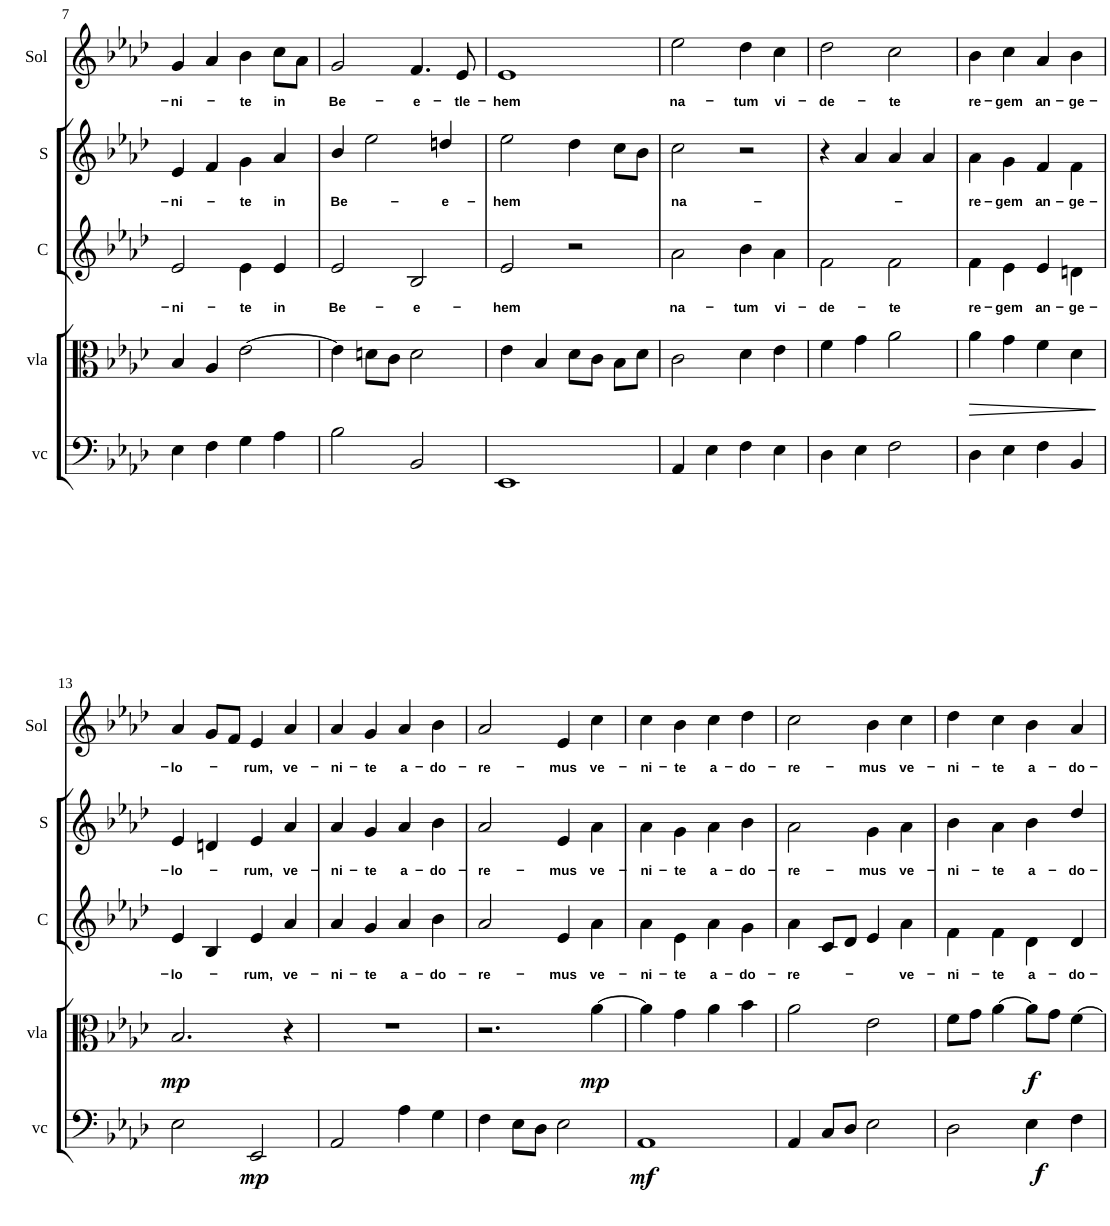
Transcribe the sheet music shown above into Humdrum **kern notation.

**kern	**dynam	**kern	**dynam	**kern	**text	**kern	**text	**kern	**text
*part5	*part5	*part4	*part4	*part3	*part3	*part2	*part2	*part1	*part1
*staff5	*staff5	*staff4	*staff4	*staff3	*staff3	*staff2	*staff2	*staff1	*staff1
*I"Violoncello	*	*I"Viola	*	*I"C	*	*I"S	*	*I"Solista	*
*I'vc	*	*I'vla	*	*I'C	*	*I'S	*	*I'Sol	*
!!LO:PB:g=z
*clefF4	*	*clefC3	*	*clefG2	*	*clefG2	*	*clefG2	*
*k[b-e-a-d-]	*	*k[b-e-a-d-]	*	*k[b-e-a-d-]	*	*k[b-e-a-d-]	*	*k[b-e-a-d-]	*
*M4/4	*	*M4/4	*	*M4/4	*	*M4/4	*	*M4/4	*
*met(c)	*	*met(c)	*	*met(c)	*	*met(c)	*	*met(c)	*
=7	=7	=7	=7	=7	=7	=7	=7	=7	=7
!	!	!	!	!	!LO:LY:b	!	!LO:LY:b	!	!LO:LY:b
4E-\	.	4B-/	.	2e-/	-ni-	4e-/	-ni-	4g/	-ni-
4F\	.	4A-/	.	.	.	4f/	.	4a-/	.
!	!	!	!	!	!LO:LY:b	!	!LO:LY:b	!	!LO:LY:b
4G\	.	[2e-\	.	4e-\	-te	4g\	-te	4b-\	-te
!	!	!	!	!	!LO:LY:b	!	!LO:LY:b	!	!LO:LY:b
4A-\	.	.	.	4e-/	in	4a-/	in	8cc\L	in
.	.	.	.	.	.	.	.	8a-\J	.
=8	=8	=8	=8	=8	=8	=8	=8	=8	=8
!	!	!	!	!	!LO:LY:b	!	!LO:LY:b	!	!LO:LY:b
2B-\	.	4e-\]	.	2e-/	Be-	4b-/	Be-	2g/	Be-
.	.	8dn\L	.	.	.	2ee-\	.	.	.
.	.	8c\J	.	.	.	.	.	.	.
!	!	!	!	!	!LO:LY:b	!	!	!	!LO:LY:b
2BB-/	.	2d\	.	2B-/	-e-	.	.	4.f/	-e-
!	!	!	!	!	!	!	!LO:LY:b	!	!
.	.	.	.	.	.	4ddn/	-e-	.	.
!	!	!	!	!	!	!	!	!	!LO:LY:b
.	.	.	.	.	.	.	.	8e-/	-tle-
=9	=9	=9	=9	=9	=9	=9	=9	=9	=9
!	!	!	!	!	!LO:LY:b	!	!LO:LY:b	!	!LO:LY:b
1EE-	.	4e-\	.	2e-/	-hem	2ee-\	-hem	1e-	-hem
.	.	4B-/	.	.	.	.	.	.	.
.	.	8d-\L	.	2r	.	4dd-\	.	.	.
.	.	8c\J	.	.	.	.	.	.	.
.	.	8B-\L	.	.	.	8cc\L	.	.	.
.	.	8d-\J	.	.	.	8b-\J	.	.	.
=10	=10	=10	=10	=10	=10	=10	=10	=10	=10
!	!	!	!	!	!LO:LY:b	!	!LO:LY:b	!	!LO:LY:b
4AA-/	.	2c\	.	2a-\	na-	2cc\	na-	2ee-\	na-
4E-\	.	.	.	.	.	.	.	.	.
!	!	!	!	!	!LO:LY:b	!	!	!	!LO:LY:b
4F\	.	4d-\	.	4b-\	-tum	2r	.	4dd-\	-tum
!	!	!	!	!	!LO:LY:b	!	!	!	!LO:LY:b
4E-\	.	4e-\	.	4a-\	vi-	.	.	4cc\	vi-
=11	=11	=11	=11	=11	=11	=11	=11	=11	=11
!	!	!	!	!	!LO:LY:b	!	!	!	!LO:LY:b
4D-\	.	4f\	.	2f\	-de-	4r	.	2dd-\	-de-
4E-\	.	4g\	.	.	.	4a-/	.	.	.
!	!	!	!	!	!LO:LY:b	!	!	!	!LO:LY:b
2F\	.	2a-\	.	2f\	-te	4a-/	.	2cc\	-te
.	.	.	.	.	.	4a-/	.	.	.
=12	=12	=12	=12	=12	=12	=12	=12	=12	=12
!	!	!	!LO:HP:b	!	!LO:LY:b	!	!LO:LY:b	!	!LO:LY:b
4D-\	.	4a-\	>	4f\	re-	4a-\	re-	4b-\	re-
!	!	!	!	!	!LO:LY:b	!	!LO:LY:b	!	!LO:LY:b
4E-\	.	4g\	.	4e-\	-gem	4g\	-gem	4cc\	-gem
!	!	!	!	!	!LO:LY:b	!	!LO:LY:b	!	!LO:LY:b
4F\	.	4f\	.	4e-/	an-	4f/	an-	4a-/	an-
!	!	!	!	!	!LO:LY:b	!	!LO:LY:b	!	!LO:LY:b
4BB-/	.	4d-\	.	4dn\	-ge-	4f\	-ge-	4b-\	-ge-
.	.	.	]	.	.	.	.	.	.
!!LO:LB:g=z
=13	=13	=13	=13	=13	=13	=13	=13	=13	=13
!	!	!	!LO:DY:b	!	!LO:LY:b	!	!LO:LY:b	!	!LO:LY:b
2E-\	.	2.B-/	mp	4e-/	-lo-	4e-/	-lo-	4a-/	-lo-
.	.	.	.	4B-/	.	4dn/	.	8g/L	.
.	.	.	.	.	.	.	.	8f/J	.
!	!LO:DY:b	!	!	!	!LO:LY:b	!	!LO:LY:b	!	!LO:LY:b
2EE-/	mp	.	.	4e-/	-rum,	4e-/	-rum,	4e-/	-rum,
!	!	!	!	!	!LO:LY:b	!	!LO:LY:b	!	!LO:LY:b
.	.	4r	.	4a-/	ve-	4a-/	ve-	4a-/	ve-
=14	=14	=14	=14	=14	=14	=14	=14	=14	=14
!	!	!	!	!	!LO:LY:b	!	!LO:LY:b	!	!LO:LY:b
2AA-/	.	1r	.	4a-/	-ni-	4a-/	-ni-	4a-/	-ni-
!	!	!	!	!	!LO:LY:b	!	!LO:LY:b	!	!LO:LY:b
.	.	.	.	4g/	-te	4g/	-te	4g/	-te
!	!	!	!	!	!LO:LY:b	!	!LO:LY:b	!	!LO:LY:b
4A-\	.	.	.	4a-/	a-	4a-/	a-	4a-/	a-
!	!	!	!	!	!LO:LY:b	!	!LO:LY:b	!	!LO:LY:b
4G\	.	.	.	4b-\	-do-	4b-\	-do-	4b-\	-do-
=15	=15	=15	=15	=15	=15	=15	=15	=15	=15
!	!	!	!	!	!LO:LY:b	!	!LO:LY:b	!	!LO:LY:b
4F\	.	2.r	.	2a-/	-re-	2a-/	-re-	2a-/	-re-
8E-\L	.	.	.	.	.	.	.	.	.
8D-\J	.	.	.	.	.	.	.	.	.
!	!	!	!	!	!LO:LY:b	!	!LO:LY:b	!	!LO:LY:b
2E-\	.	.	.	4e-/	-mus	4e-/	-mus	4e-/	-mus
!	!	!	!LO:DY:b	!	!LO:LY:b	!	!LO:LY:b	!	!LO:LY:b
.	.	[4a-\	mp	4a-\	ve-	4a-\	ve-	4cc\	ve-
=16	=16	=16	=16	=16	=16	=16	=16	=16	=16
!	!LO:DY:b	!	!	!	!LO:LY:b	!	!LO:LY:b	!	!LO:LY:b
1AA-	mf	4a-\]	.	4a-\	-ni-	4a-\	-ni-	4cc\	-ni-
!	!	!	!	!	!LO:LY:b	!	!LO:LY:b	!	!LO:LY:b
.	.	4g\	.	4e-\	-te	4g\	-te	4b-\	-te
!	!	!	!	!	!LO:LY:b	!	!LO:LY:b	!	!LO:LY:b
.	.	4a-\	.	4a-\	a-	4a-\	a-	4cc\	a-
!	!	!	!	!	!LO:LY:b	!	!LO:LY:b	!	!LO:LY:b
.	.	4b-\	.	4g\	-do-	4b-\	-do-	4dd-\	-do-
=17	=17	=17	=17	=17	=17	=17	=17	=17	=17
!	!	!	!	!	!LO:LY:b	!	!LO:LY:b	!	!LO:LY:b
4AA-/	.	2a-\	.	4a-\	-re-	2a-\	-re-	2cc\	-re-
8C/L	.	.	.	8c/L	.	.	.	.	.
8D-/J	.	.	.	8d-/J	.	.	.	.	.
!	!	!	!	!	!	!	!LO:LY:b	!	!LO:LY:b
2E-\	.	2e-\	.	4e-/	.	4g\	-mus	4b-\	-mus
!	!	!	!	!	!LO:LY:b	!	!LO:LY:b	!	!LO:LY:b
.	.	.	.	4a-\	ve-	4a-\	ve-	4cc\	ve-
=18	=18	=18	=18	=18	=18	=18	=18	=18	=18
!	!	!	!	!	!LO:LY:b	!	!LO:LY:b	!	!LO:LY:b
2D-\	.	8f\L	.	4f\	-ni-	4b-\	-ni-	4dd-\	-ni-
.	.	8g\J	.	.	.	.	.	.	.
!	!	!	!	!	!LO:LY:b	!	!LO:LY:b	!	!LO:LY:b
.	.	[4a-\	.	4f\	-te	4a-\	-te	4cc\	-te
!	!LO:DY:b	!	!LO:DY:b	!	!LO:LY:b	!	!LO:LY:b	!	!LO:LY:b
4E-\	f	8a-\L]	f	4d-\	a-	4b-\	a-	4b-\	a-
.	.	8g\J	.	.	.	.	.	.	.
!	!	!	!	!	!LO:LY:b	!	!LO:LY:b	!	!LO:LY:b
4F\	.	[4f\	.	4d-/	-do-	4dd-/	-do-	4a-/	-do-
=	=	=	=	=	=	=	=	=	=
*-	*-	*-	*-	*-	*-	*-	*-	*-	*-
